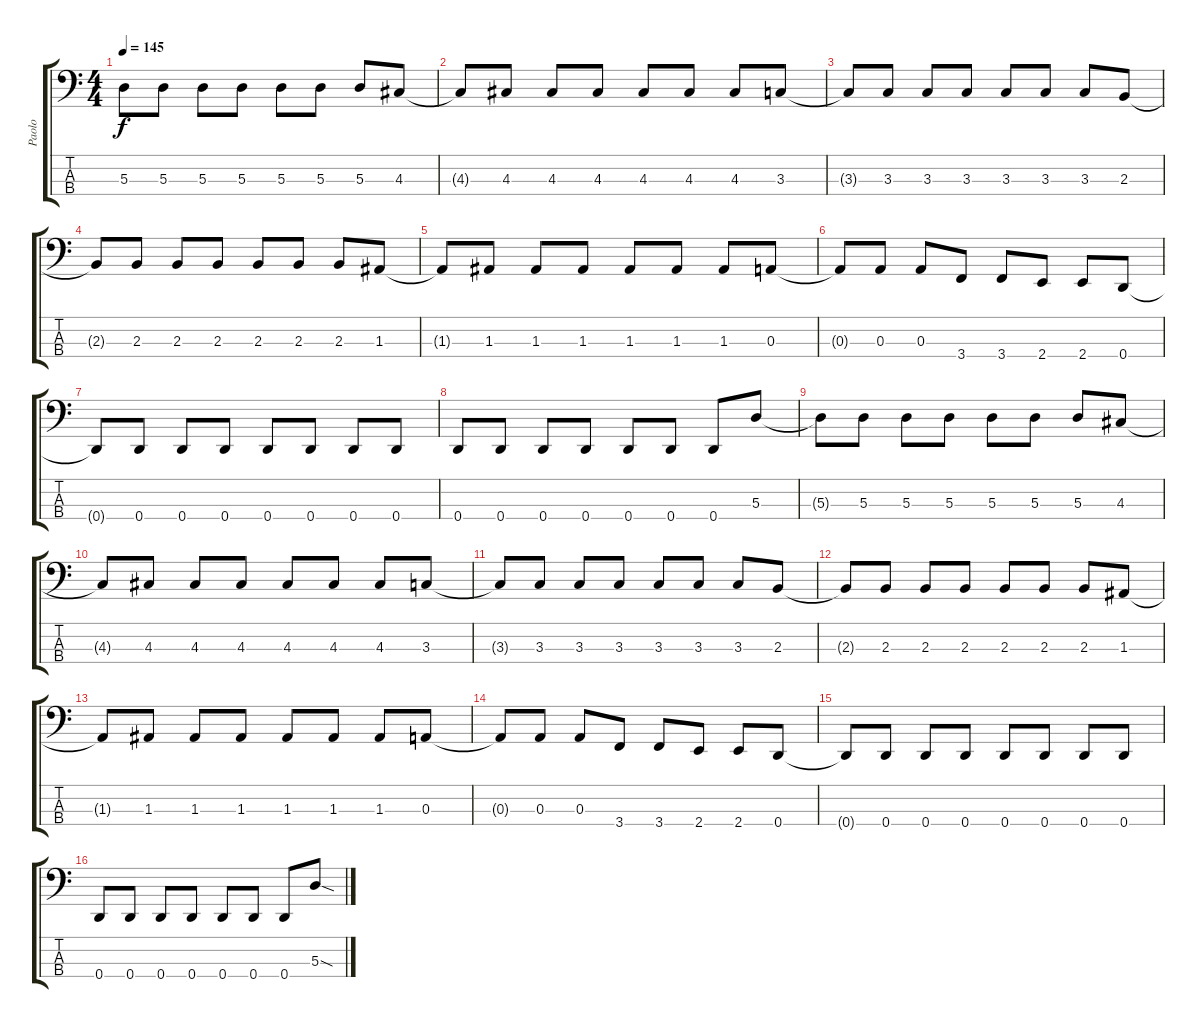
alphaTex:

\track ("Paolo" "Paolo") {instrument electricbasspick}
\staff {score tabs}
\tuning (G2 D2 A1 D1) {hide}
\ts (4 4)
\tempo 145
\clef f4
\ks c
5.3{t}.8{dy f} 5.3.8 5.3.8 5.3.8 5.3.8 5.3.8 5.3.8 4.3.8 |
4.3{t}.8 4.3.8 4.3.8 4.3.8 4.3.8 4.3.8 4.3.8 3.3.8 |
3.3{t}.8 3.3.8 3.3.8 3.3.8 3.3.8 3.3.8 3.3.8 2.3.8 |
2.3{t}.8 2.3.8 2.3.8 2.3.8 2.3.8 2.3.8 2.3.8 1.3.8 |
1.3{t}.8 1.3.8 1.3.8 1.3.8 1.3.8 1.3.8 1.3.8 0.3.8 |
0.3{t}.8 0.3.8 0.3.8 3.4.8 3.4.8 2.4.8 2.4.8 0.4.8 |
0.4{t}.8 0.4.8 0.4.8 0.4.8 0.4.8 0.4.8 0.4.8 0.4.8 |
0.4.8 0.4.8 0.4.8 0.4.8 0.4.8 0.4.8 0.4.8 5.3.8 |
5.3{t}.8 5.3.8 5.3.8 5.3.8 5.3.8 5.3.8 5.3.8 4.3.8 |
4.3{t}.8 4.3.8 4.3.8 4.3.8 4.3.8 4.3.8 4.3.8 3.3.8 |
3.3{t}.8 3.3.8 3.3.8 3.3.8 3.3.8 3.3.8 3.3.8 2.3.8 |
2.3{t}.8 2.3.8 2.3.8 2.3.8 2.3.8 2.3.8 2.3.8 1.3.8 |
1.3{t}.8 1.3.8 1.3.8 1.3.8 1.3.8 1.3.8 1.3.8 0.3.8 |
0.3{t}.8 0.3.8 0.3.8 3.4.8 3.4.8 2.4.8 2.4.8 0.4.8 |
0.4{t}.8 0.4.8 0.4.8 0.4.8 0.4.8 0.4.8 0.4.8 0.4.8 |
0.4.8 0.4.8 0.4.8 0.4.8 0.4.8 0.4.8 0.4.8 5.3{sod}.8
